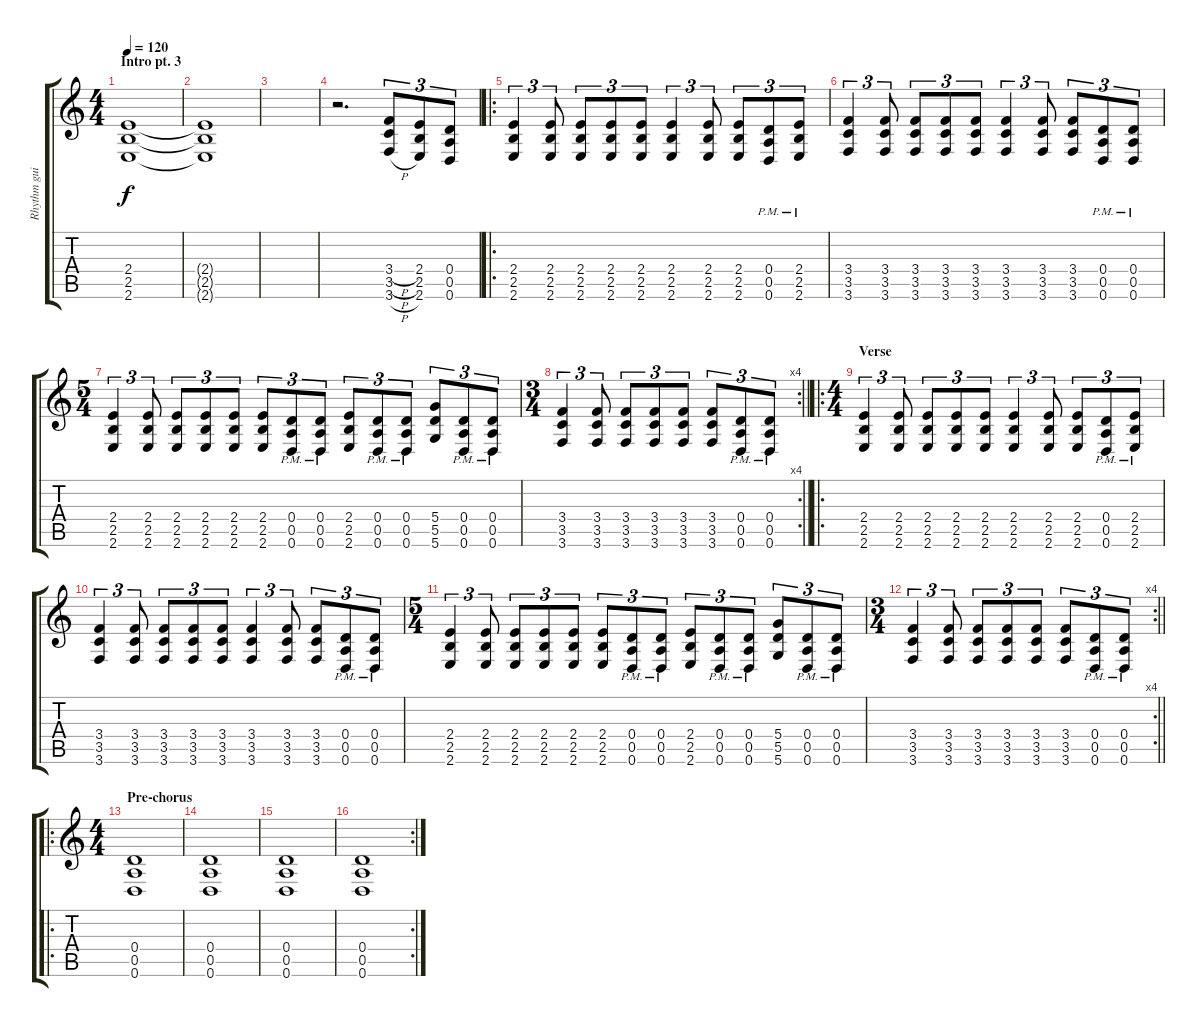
\track ("Rhythm guitar" "Rhythm gui") {instrument distortionguitar}
\staff {score tabs}
\tuning (E4 B3 G3 D3 A2 D2) {hide}
\ts (4 4)
\section ("" "Intro pt. 3")
\tempo 120
\clef g2
\ks c
(2.4 2.5 2.6).1{dy f volume 0} |
(2.4{t} 2.5{t} 2.6{t}).1 |
|
r.2{d} (3.4{h} 3.5{h} 3.6{h}).8{tu (3 2)} (2.4 2.5 2.6).8{tu (3 2)} (0.4 0.5 0.6).8{tu (3 2)} |
\ro
(2.4 2.5 2.6).4{tu (3 2)} (2.4 2.5 2.6).8{tu (3 2)} (2.4 2.5 2.6).8{tu (3 2)} (2.4 2.5 2.6).8{tu (3 2)} (2.4 2.5 2.6).8{tu (3 2)} (2.4 2.5 2.6).4{tu (3 2)} (2.4 2.5 2.6).8{tu (3 2)} (2.4 2.5 2.6).8{tu (3 2)} (0.4{pm} 0.5{pm} 0.6{pm}).8{tu (3 2)} (2.4{pm} 2.5{pm} 2.6{pm}).8{tu (3 2)} |
(3.4 3.5 3.6).4{tu (3 2)} (3.4 3.5 3.6).8{tu (3 2)} (3.4 3.5 3.6).8{tu (3 2)} (3.4 3.5 3.6).8{tu (3 2)} (3.4 3.5 3.6).8{tu (3 2)} (3.4 3.5 3.6).4{tu (3 2)} (3.4 3.5 3.6).8{tu (3 2)} (3.4 3.5 3.6).8{tu (3 2)} (0.4{pm} 0.5{pm} 0.6{pm}).8{tu (3 2)} (0.4{pm} 0.5{pm} 0.6{pm}).8{tu (3 2)} |
\ts (5 4)
(2.4 2.5 2.6).4{tu (3 2)} (2.4 2.5 2.6).8{tu (3 2)} (2.4 2.5 2.6).8{tu (3 2)} (2.4 2.5 2.6).8{tu (3 2)} (2.4 2.5 2.6).8{tu (3 2)} (2.4 2.5 2.6).8{tu (3 2)} (0.4{pm} 0.5{pm} 0.6{pm}).8{tu (3 2)} (0.4{pm} 0.5{pm} 0.6{pm}).8{tu (3 2)} (2.4 2.5 2.6).8{tu (3 2)} (0.4{pm} 0.5{pm} 0.6{pm}).8{tu (3 2)} (0.4{pm} 0.5{pm} 0.6{pm}).8{tu (3 2)} (5.4 5.5 5.6).8{tu (3 2)} (0.4{pm} 0.5{pm} 0.6{pm}).8{tu (3 2)} (0.4{pm} 0.5{pm} 0.6{pm}).8{tu (3 2)} |
\rc 4
\ts (3 4)
\barLineRight lightlight
(3.4 3.5 3.6).4{tu (3 2)} (3.4 3.5 3.6).8{tu (3 2)} (3.4 3.5 3.6).8{tu (3 2)} (3.4 3.5 3.6).8{tu (3 2)} (3.4 3.5 3.6).8{tu (3 2)} (3.4 3.5 3.6).8{tu (3 2)} (0.4{pm} 0.5{pm} 0.6{pm}).8{tu (3 2)} (0.4{pm} 0.5{pm} 0.6{pm}).8{tu (3 2)} |
\ro
\ts (4 4)
\section ("" "Verse")
(2.4 2.5 2.6).4{tu (3 2)} (2.4 2.5 2.6).8{tu (3 2)} (2.4 2.5 2.6).8{tu (3 2)} (2.4 2.5 2.6).8{tu (3 2)} (2.4 2.5 2.6).8{tu (3 2)} (2.4 2.5 2.6).4{tu (3 2)} (2.4 2.5 2.6).8{tu (3 2)} (2.4 2.5 2.6).8{tu (3 2)} (0.4{pm} 0.5{pm} 0.6{pm}).8{tu (3 2)} (2.4{pm} 2.5{pm} 2.6{pm}).8{tu (3 2)} |
(3.4 3.5 3.6).4{tu (3 2)} (3.4 3.5 3.6).8{tu (3 2)} (3.4 3.5 3.6).8{tu (3 2)} (3.4 3.5 3.6).8{tu (3 2)} (3.4 3.5 3.6).8{tu (3 2)} (3.4 3.5 3.6).4{tu (3 2)} (3.4 3.5 3.6).8{tu (3 2)} (3.4 3.5 3.6).8{tu (3 2)} (0.4{pm} 0.5{pm} 0.6{pm}).8{tu (3 2)} (0.4{pm} 0.5{pm} 0.6{pm}).8{tu (3 2)} |
\ts (5 4)
(2.4 2.5 2.6).4{tu (3 2)} (2.4 2.5 2.6).8{tu (3 2)} (2.4 2.5 2.6).8{tu (3 2)} (2.4 2.5 2.6).8{tu (3 2)} (2.4 2.5 2.6).8{tu (3 2)} (2.4 2.5 2.6).8{tu (3 2)} (0.4{pm} 0.5{pm} 0.6{pm}).8{tu (3 2)} (0.4{pm} 0.5{pm} 0.6{pm}).8{tu (3 2)} (2.4 2.5 2.6).8{tu (3 2)} (0.4{pm} 0.5{pm} 0.6{pm}).8{tu (3 2)} (0.4{pm} 0.5{pm} 0.6{pm}).8{tu (3 2)} (5.4 5.5 5.6).8{tu (3 2)} (0.4{pm} 0.5{pm} 0.6{pm}).8{tu (3 2)} (0.4{pm} 0.5{pm} 0.6{pm}).8{tu (3 2)} |
\rc 4
\ts (3 4)
\barLineRight lightlight
(3.4 3.5 3.6).4{tu (3 2)} (3.4 3.5 3.6).8{tu (3 2)} (3.4 3.5 3.6).8{tu (3 2)} (3.4 3.5 3.6).8{tu (3 2)} (3.4 3.5 3.6).8{tu (3 2)} (3.4 3.5 3.6).8{tu (3 2)} (0.4{pm} 0.5{pm} 0.6{pm}).8{tu (3 2)} (0.4{pm} 0.5{pm} 0.6{pm}).8{tu (3 2)} |
\ro
\ts (4 4)
\section ("" "Pre-chorus")
(0.4 0.5 0.6).1 |
(0.4 0.5 0.6).1 |
(0.4 0.5 0.6).1 |
\rc 2
(0.4 0.5 0.6).1
